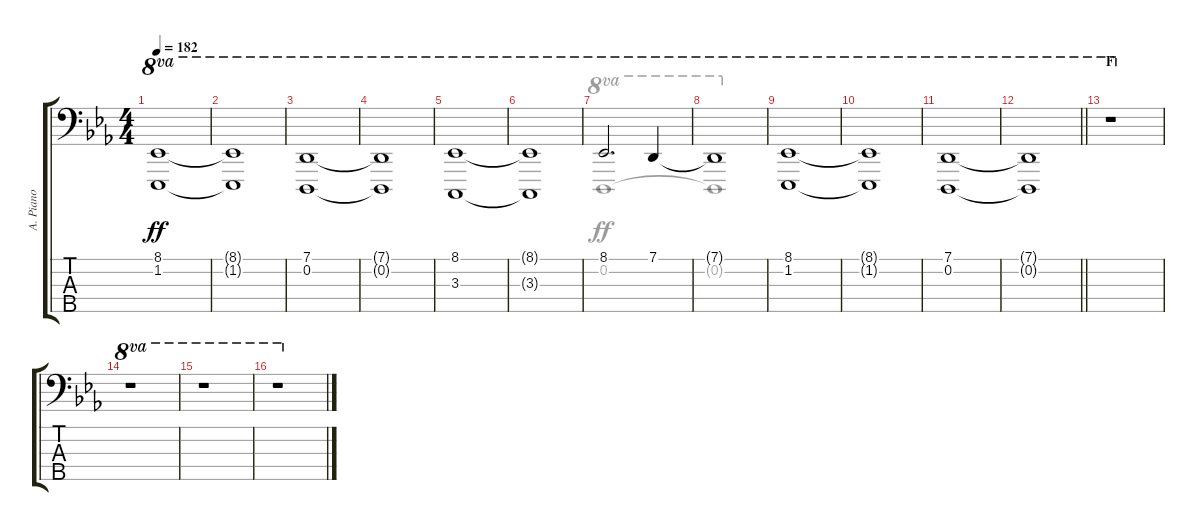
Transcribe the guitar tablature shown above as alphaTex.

\track ("A. Piano" "A. Piano") {instrument acousticgrandpiano}
\staff {score tabs}
\tuning (G2 D2 A1 E1 B0) {hide}
\voice
\ts (4 4)
\tempo 182
\clef f4
\ks eb
(8.1 1.2).1{ot 8va dy ff} |
(8.1{t} 1.2{t}).1{ot 8va} |
(7.1 0.2).1{ot 8va} |
(7.1{t} 0.2{t}).1{ot 8va} |
(8.1 3.3).1{ot 8va} |
(8.1{t} 3.3{t}).1{ot 8va} |
8.1.2{d ot 8va} 7.1.4{ot 8va} |
7.1{t}.1{ot 8va} |
(8.1 1.2).1{ot 8va} |
(8.1{t} 1.2{t}).1{ot 8va} |
(7.1 0.2).1{ot 8va} |
\barLineRight lightlight
(7.1{t} 0.2{t}).1{ot 8va} |
\section ("" "F")
r.1{ot 8va} |
r.1{ot 8va} |
r.1{ot 8va} |
r.1{ot 8va}
\voice
\clef f4
\ottava regular
\simile none
\ks eb
|
|
|
|
|
|
0.2.1{ot 8va} |
0.2{t}.1{ot 8va} |
|
|
|
\barLineRight lightlight
|
|
|
|
